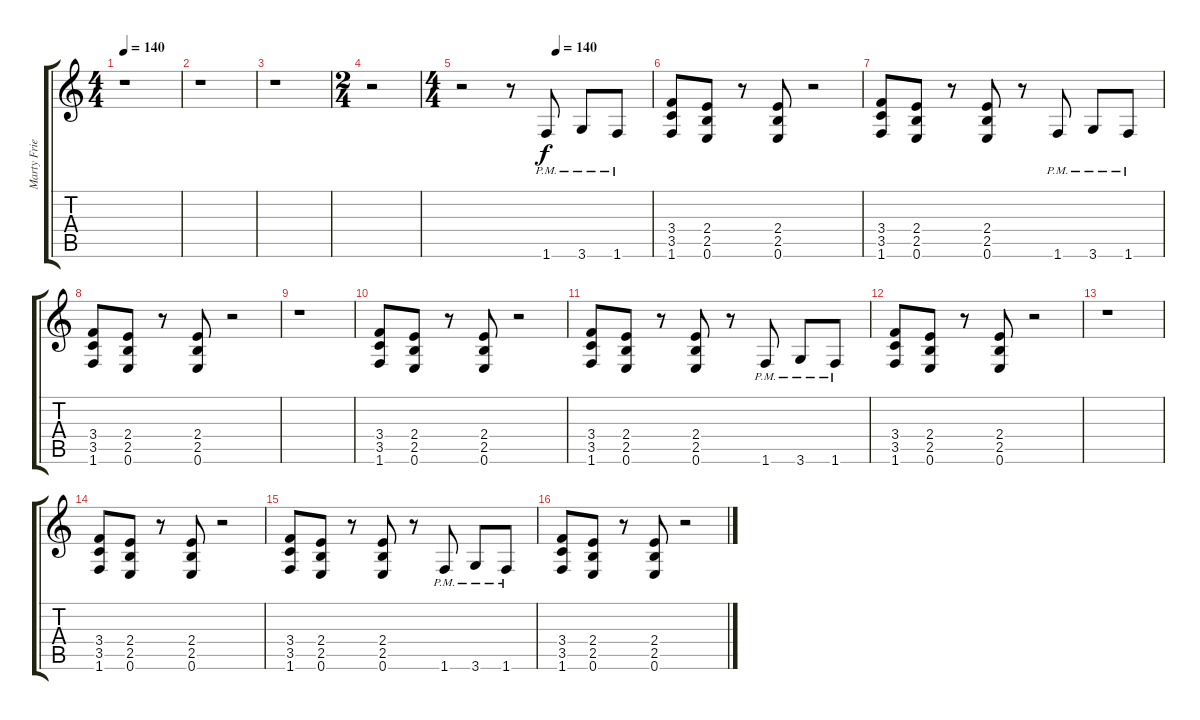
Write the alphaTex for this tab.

\track ("Marty Friedman (Overdriven Guitar)" "Marty Frie") {instrument distortionguitar}
\staff {score tabs}
\tuning (E4 B3 G3 D3 A2 E2) {hide}
\ts (4 4)
\tempo 140
\tempo 70
\tempo 140
\clef g2
\ks c
r.1{dy f instrument distortionguitar} |
r.1 |
r.1 |
\ts (2 4)
r.2 |
\ts (4 4)
\tempo (140 0.5)
r.2 r.8 1.6{pm}.8 3.6{pm}.8 1.6{pm}.8 |
(3.4 3.5 1.6).8 (2.4 2.5 0.6).8 r.8 (2.4 2.5 0.6).8 r.2 |
(3.4 3.5 1.6).8 (2.4 2.5 0.6).8 r.8 (2.4 2.5 0.6).8 r.8 1.6{pm}.8 3.6{pm}.8 1.6{pm}.8 |
(3.4 3.5 1.6).8 (2.4 2.5 0.6).8 r.8 (2.4 2.5 0.6).8 r.2 |
r.1 |
(3.4 3.5 1.6).8 (2.4 2.5 0.6).8 r.8 (2.4 2.5 0.6).8 r.2 |
(3.4 3.5 1.6).8 (2.4 2.5 0.6).8 r.8 (2.4 2.5 0.6).8 r.8 1.6{pm}.8 3.6{pm}.8 1.6{pm}.8 |
(3.4 3.5 1.6).8 (2.4 2.5 0.6).8 r.8 (2.4 2.5 0.6).8 r.2 |
r.1 |
(3.4 3.5 1.6).8 (2.4 2.5 0.6).8 r.8 (2.4 2.5 0.6).8 r.2 |
(3.4 3.5 1.6).8 (2.4 2.5 0.6).8 r.8 (2.4 2.5 0.6).8 r.8 1.6{pm}.8 3.6{pm}.8 1.6{pm}.8 |
(3.4 3.5 1.6).8 (2.4 2.5 0.6).8 r.8 (2.4 2.5 0.6).8 r.2
